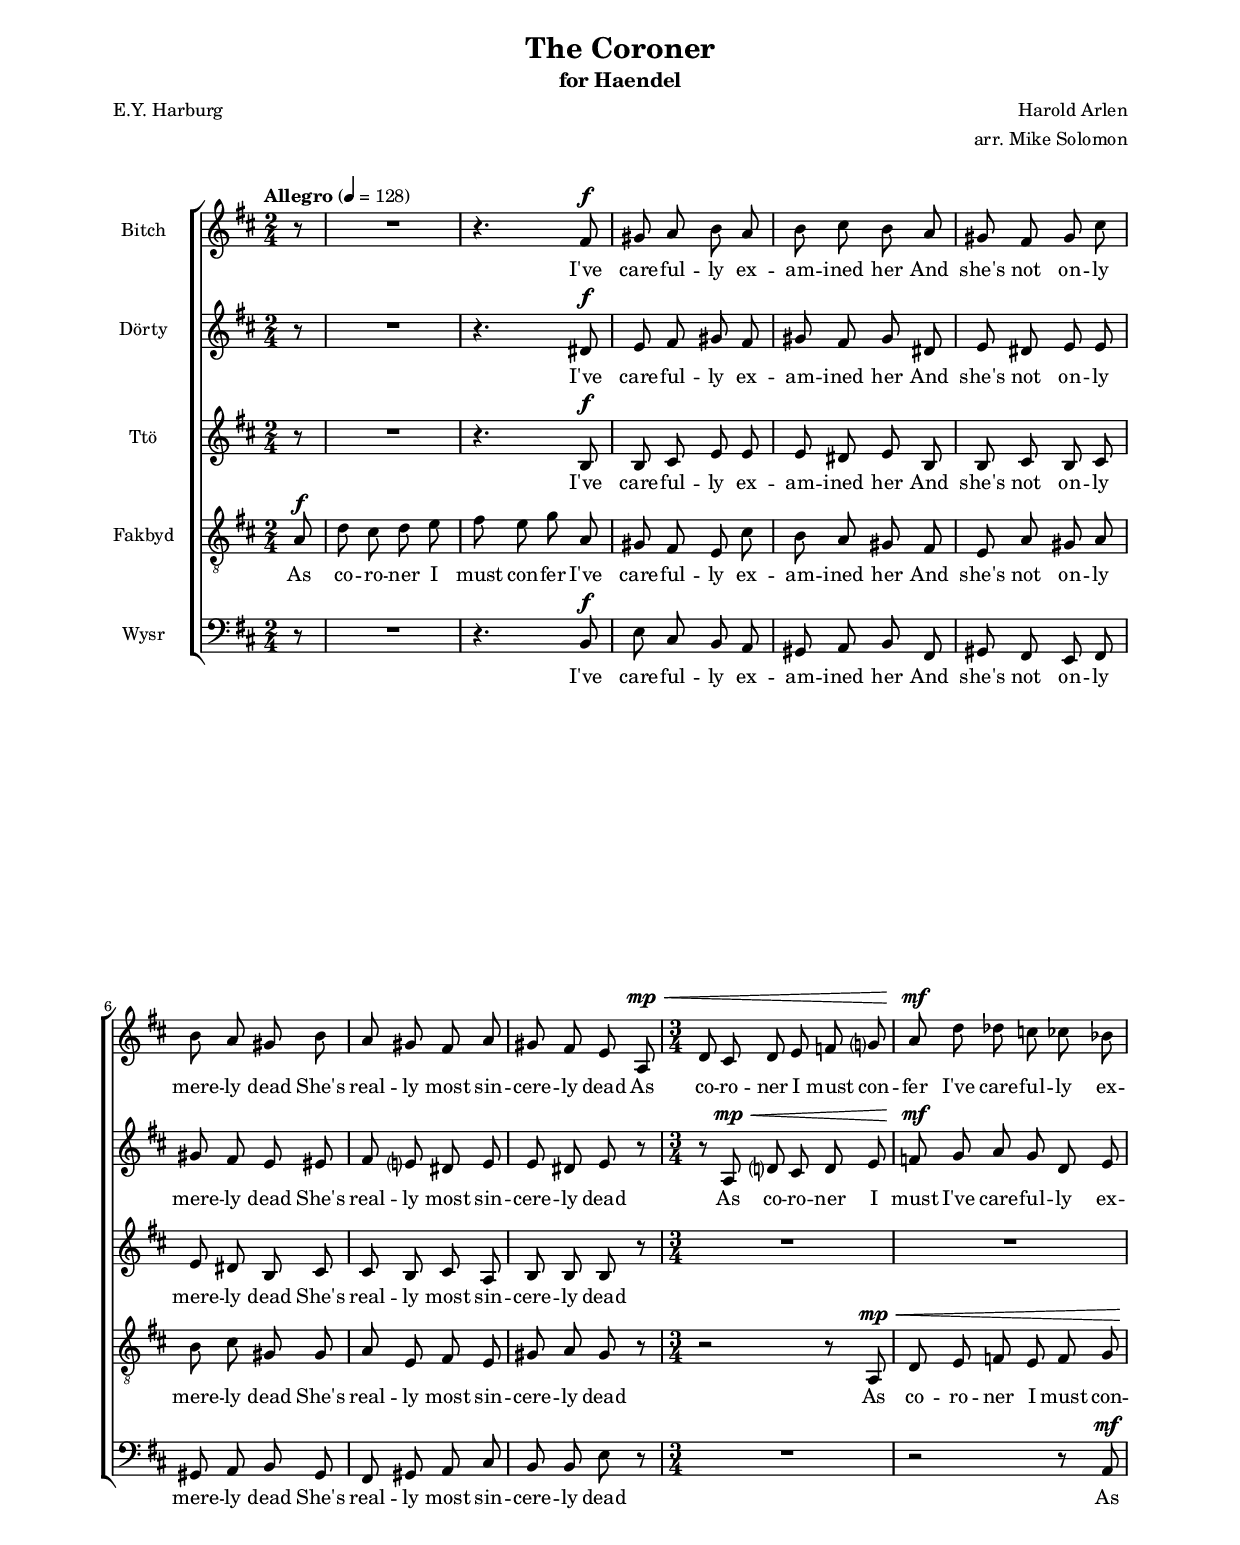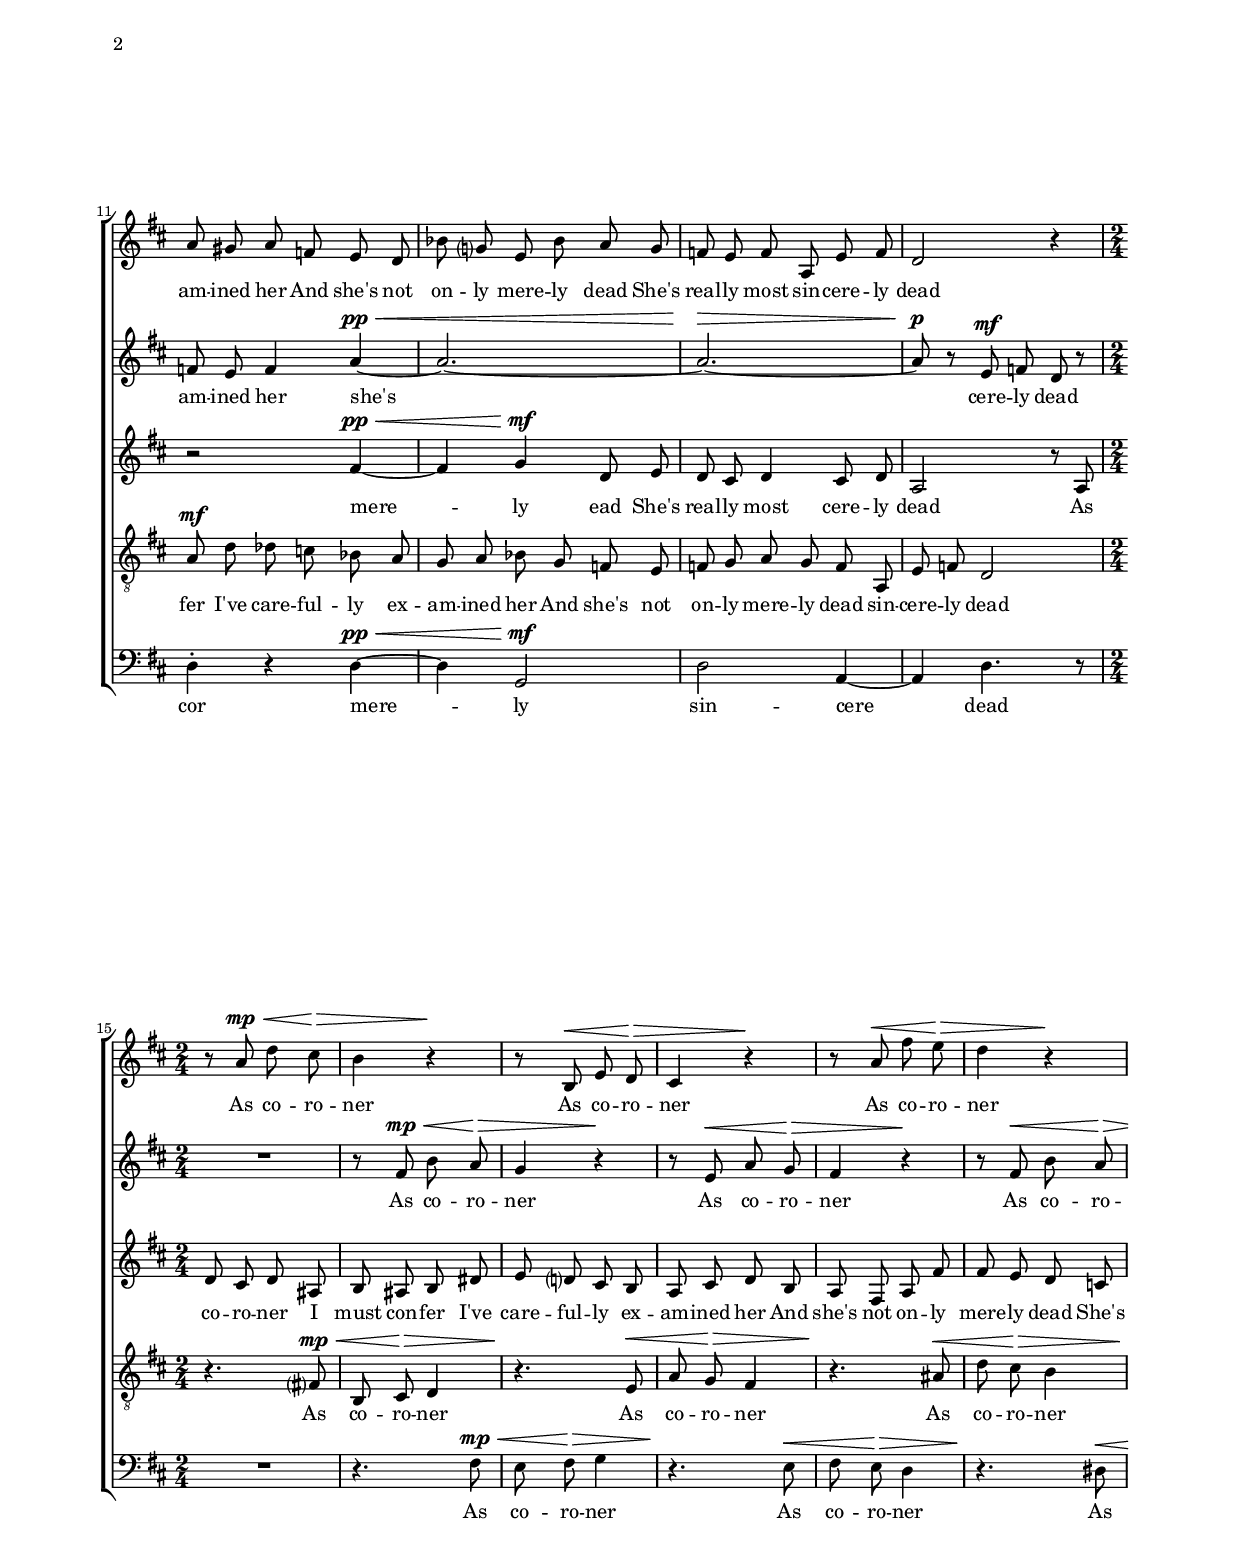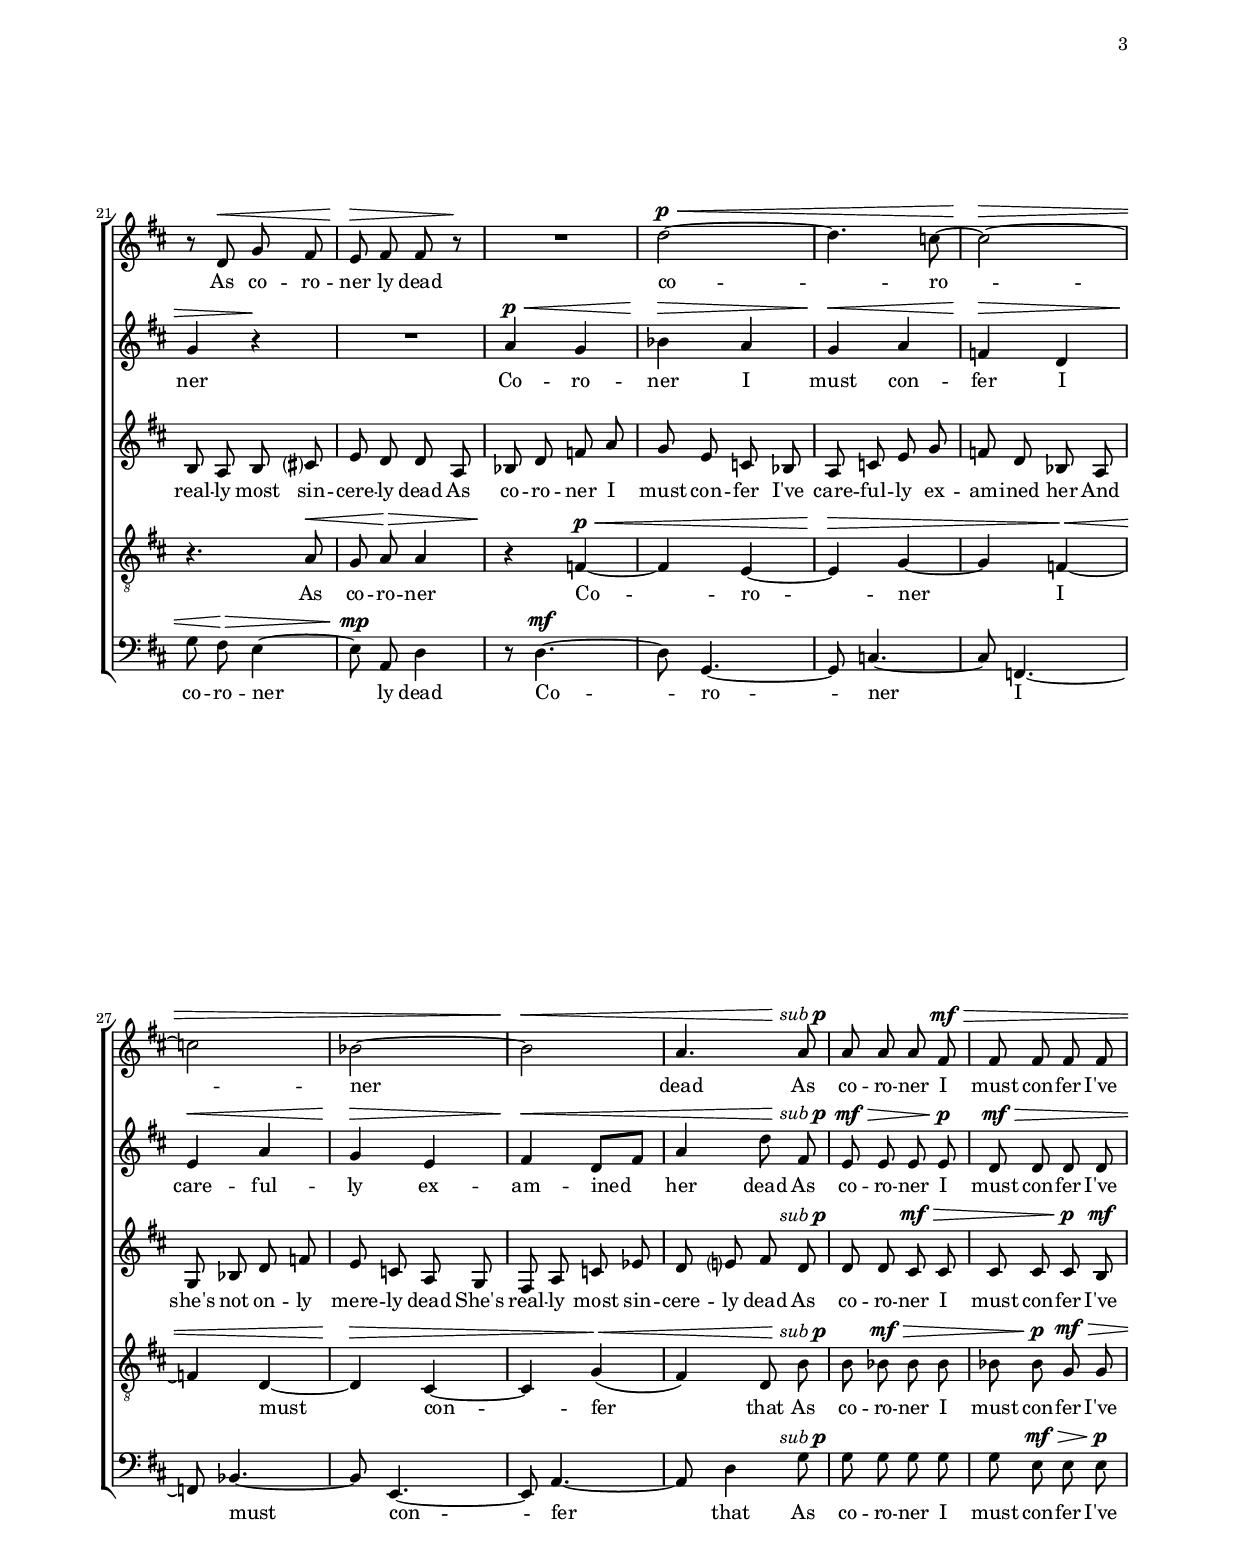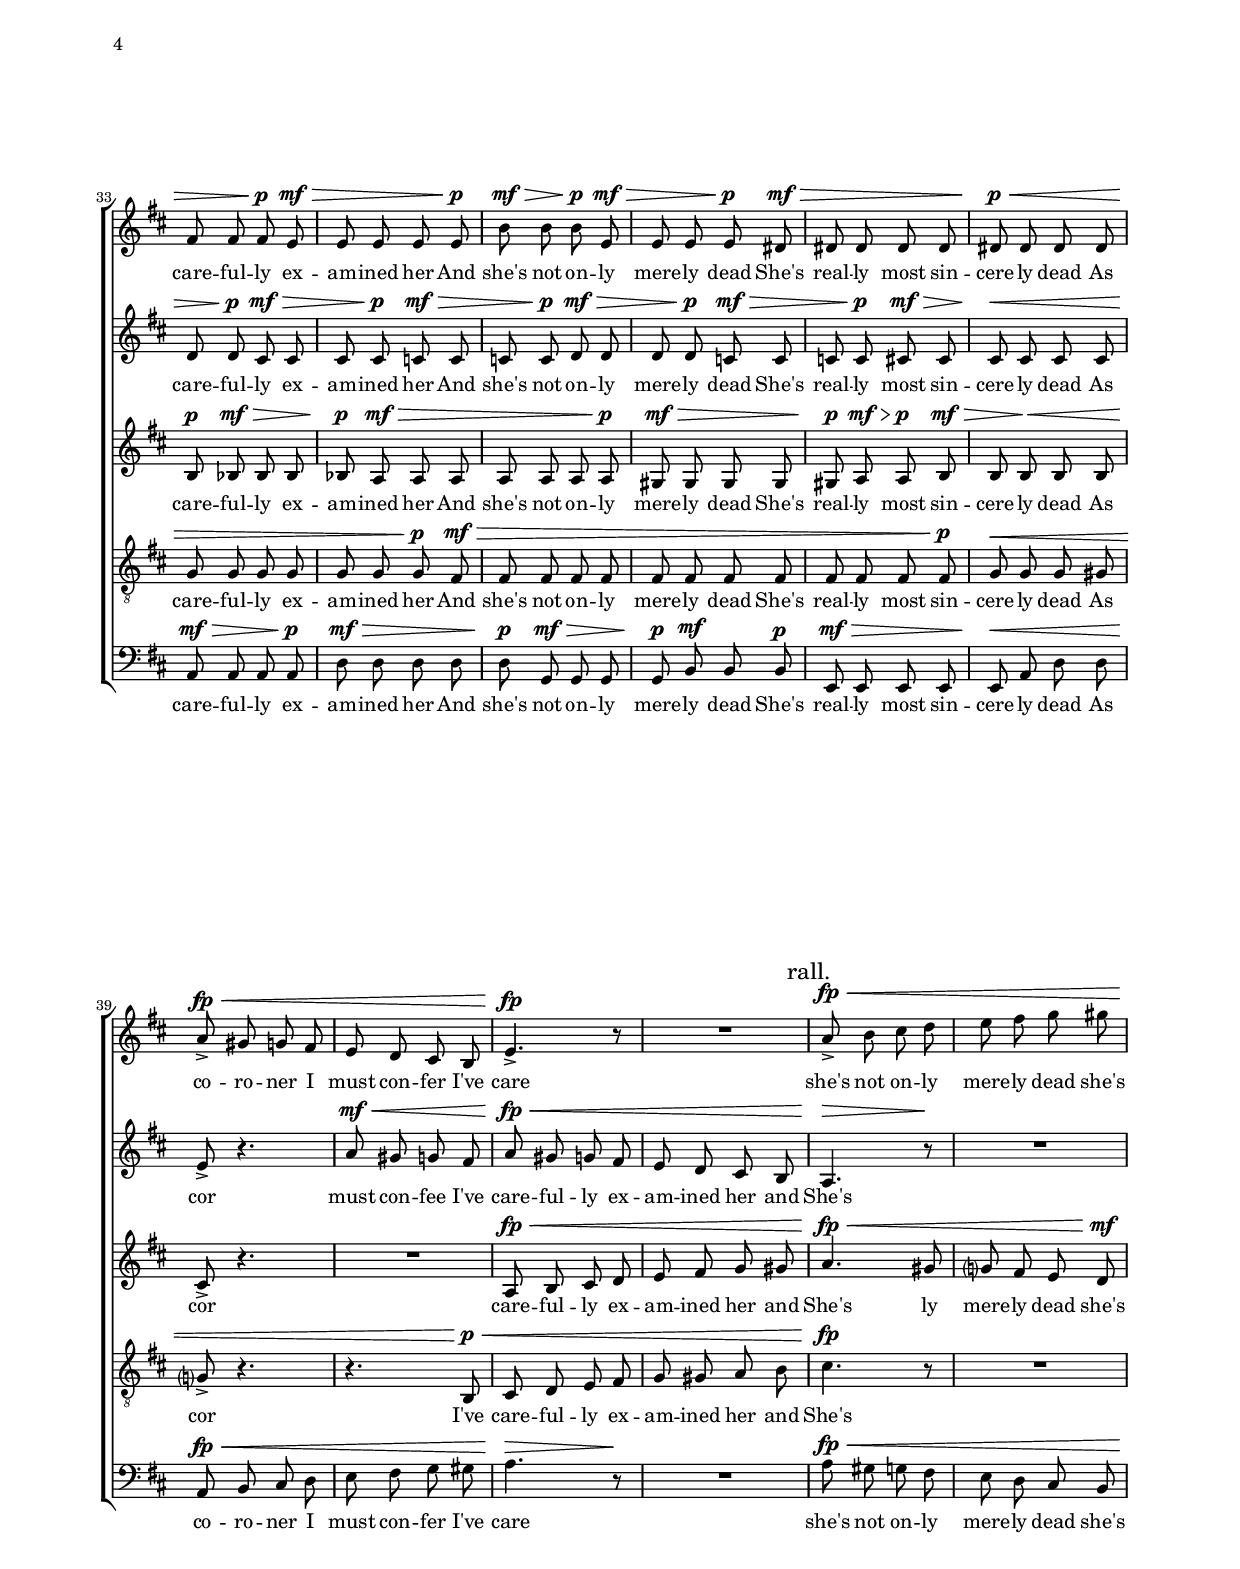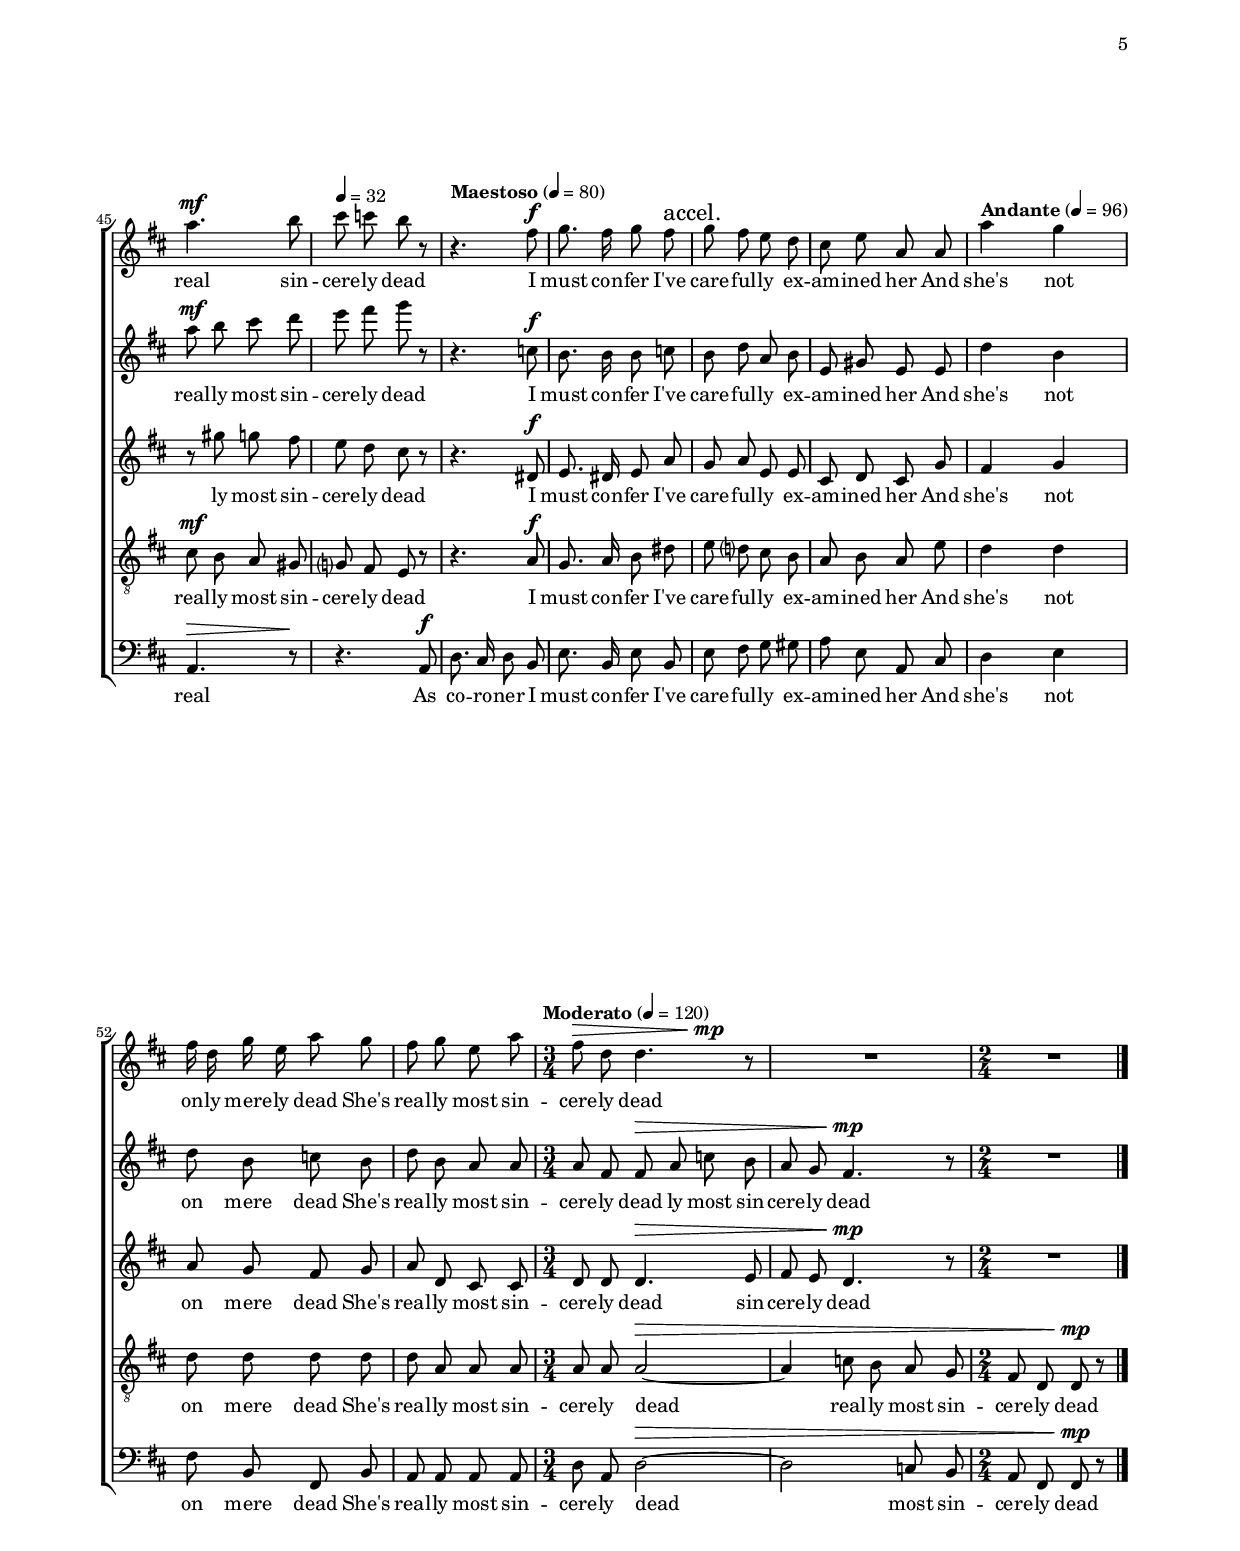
\version "2.17.0"
\include "defs-devel.ly"
\include "stylesheet.ly"

legero = \markup \italic "legero"

\header {
  title = "The Coroner" %(1)"
  subtitle = \markup { for Haendel }
  composer = "Harold Arlen"
  poet = "E.Y. Harburg"
  arranger = "arr. Mike Solomon"
}

asCoroner = \lyricmode {
  As co -- ro -- ner
}

iMustConfer = \lyricmode {
  I must con -- fer
}

firstLine = \lyricmode {
  \asCoroner \iMustConfer
}

secondLine = \lyricmode {
  I've care -- ful -- ly ex -- am -- ined her
}

thirdLine = \lyricmode {
  And she's not on -- ly mere -- ly dead
}

thirdLineShort = \lyricmode {
  And she's not on mere dead
}

fourthLine = \lyricmode {
  She's real -- ly most sin -- cere -- ly dead
}

firstPart = \lyricmode {
  \firstLine
  \secondLine
  \thirdLine
}

secondPart = \lyricmode {
  \secondLine
  \thirdLine
  \fourthLine
}

coronerWords = \lyricmode {
  \firstLine
  \secondLine
  \thirdLine
  \fourthLine
}

coronerWordsShort = \lyricmode {
  \firstLine
  \secondLine
  \thirdLineShort
  \fourthLine
}

coronerWordsShortShort = \lyricmode {
  \iMustConfer
  \secondLine
  \thirdLineShort
  \fourthLine
}

coronerWordsLast = \lyricmode {
  \iMustConfer
  \secondLine
  \thirdLine
  \fourthLine
}

%%%%%%%%%%%%%%%%%%%%%%%%%%%% first

nothing = {}

marksCoronerFirst = {
  \time 2/4
  \tempo "Allegro" 4=128
  \partial 8 s8
  %%%%%%%
  s2*8
  \time 3/4
  s2.*6 |
  \time 2/4
  s2*8 |
  s2*8 |
  s2*8 |
  s2*4 |
  \mark "rall."
  \unfoldChange #128 #52 #8 |
  \unfoldChange #52 #32 #4 |
  \tempo 4=32
  s2 |
  \tempo "Maestoso" 4=80 |
  s2*2 |
  \mark "accel."
  \unfoldChange #80 #96 #8 |
  \tempo "Andante" 4=96
  s2*2 |
  \unfoldChange #96 #120 #4 |
  \tempo "Moderato" 4=120
  \time 3/4
  s2.*2 |
  \time 2/4
  s2 | \bar "|."
}

prefatoryMatterCoronerFirst = {
  \key d \major
  #(set-accidental-style 'modern-cautionary)
  \autoBeamOff
  
}


sopranoCoronerFirst = \relative c' { \prefatoryMatterCoronerFirst
  r8 |
  R2 |
  r4. fis8^\f |
  gis a b a |
  b cis b a |
  gis fis gis cis |
  b a gis b |
  a gis fis a |
  gis fis e %{endOne%} a,^\mp^\< |
  d cis d e f g |
  a^\mf d des c ces bes |
  a gis a f e d |
  bes' g e bes' a g |
  f e f a, e' f |
  d2 r4 |
  r8 a'^\mp^\< d cis^\> |
  b4 r\! |
  r8 b,^\< e d^\> |
  cis4 r\! |
  r8 a'^\< fis' e^\> |
  d4 r\! |
  r8 d,^\< g fis |
  e^\> fis fis r\! |
  R2 |
  d'2^\p^\< ~ |
  d4. c8 ~ |
  c2^\> ~ |
  c2 |
  bes  ~ |
  bes^\< |
  a4. a8^\subPd |
  a a a fis^\mf^\> |
  fis fis fis fis |
  fis fis fis^\p e^\mf^\> |
  e e e e^\p |
  b'^\mf^\> b b^\p e,^\mf^\> |
  e e e^\p dis^\mf^\> |
  dis dis dis dis |
  dis^\p^\< dis dis dis |
  a'->^\fp^\< gis g fis |
  e d cis b |
  e4.->^\fp r8 |
  R2 |
  a8->^\fp^\< b cis d |
  e fis g gis |
  a4.^\mf b8 |
  cis c b r |
  r4. fis8^\f |
  g8. fis16 g8 fis |
  g fis e d |
  cis e a, a |
  a'4 g |
  fis16 d g e a8 g |
  fis g e a |
  << { fis d d4. r8 } { s2^\> s8\mp } >> |
  R2. |
  R2 |
}

sopranoCoronerFirstWords = \lyricmode {
  \secondPart
  \coronerWords
  \repeat unfold 4 \asCoroner
  ly dead
  co -- ro -- ner dead
  \coronerWords
  \firstLine
  I've care
  she's not on -- ly mere -- ly dead
  she's real sin -- cere -- ly dead
  \coronerWordsLast
}


mezzoCoronerFirst = \relative c' {   \prefatoryMatterCoronerFirst
  r8 |
  R2 |
  r4. dis8^\f |
  e fis gis fis |
  gis fis gis dis |
  e dis e e |
  gis fis e eis |
  fis e dis e |
  e dis e %{endOne%} r |
  r8 a,^\mp^\< d cis d e |
  f^\mf g a g d e |
  f e f4 a^\pp^\< ~ |
  a2. ~ |
  a2.^\> ~ |
  a8^\p r e^\mf f d r |
  R2 |
  r8 fis^\mp^\< b a^\> |
  g4 r\! |
  r8 e^\< a g^\> |
  fis4 r\! |
  r8 fis^\< b a^\> |
  g4 r\! |
  R2 |
  a4^\p^\< g |
  bes^\> a |
  g^\< a |
  f^\> d |
  e^\< a |
  g^\> e |
  fis^\< d8 [ fis ] |
  a4 d8 fis,^\subPd |
  e^\mf^\> e e e^\p |
  d^\mf^\> d d d |
  d d^\p cis^\mf^\> cis |
  cis cis^\p c^\mf^\> c |
  c c^\p d^\mf^\> d |
  d d^\p c^\mf^\> c |
  c c^\p cis^\mf^\> cis |
  cis\!^\< cis cis cis |
  e->\! r4. |
  a8^\mf^\< gis g fis |
  a^\fp^\< gis g fis |
  e d cis b |
  a4.^\> r8\! |
  R2 |
  a''8^\mf b cis d |
  e fis g r |
  r4. c,,8^\f |
  b8. b16 b8 c |
  b d a b |
  e, gis e e |
  d'4 b |
  d8 b c b |
  d b a a |
  a fis fis^\> a c b |
  a g fis4.^\mp r8 |
  R2 |
}

mezzoCoronerFirstWords = \lyricmode {
  \secondPart
  As co -- ro -- ner I must
  I've care -- ful -- ly ex -- am -- ined her she's
  cere -- ly dead
  \repeat unfold 3 \asCoroner
  Co -- ro -- ner I must con -- fer I care -- ful -- ly ex -- am -- ined her dead
  \coronerWords
  As cor
  must con -- fee I've care -- ful -- ly ex -- am -- ined her and
  She's
  real -- ly most sin -- cere -- ly dead
  \coronerWordsShortShort
  ly most sin -- cere -- ly dead
}

altoCoronerFirst = \relative c' {
  \prefatoryMatterCoronerFirst
  r8 |
  R2 |
  r4. b8^\f |
  b cis e e |
  e dis e b |
  b cis b cis |
  e dis b cis |
  cis b cis a |
  b b b %{endOne%} r |
  R2. |
  R2. |
  r2 fis'4^\pp^\< ~ |
  fis g^\mf d8 e |
  d8 cis d4 cis8 d |
  a2 r8 a8 |
  d cis d ais |
  b ais b dis |
  e d cis b |
  a cis d b |
  a fis a fis' |
  fis e d c |
  b a b cis |
  e d d a |
  bes d f a |
  g e c bes |
  a c e g |
  f d bes a |
  g bes d f |
  e c a g |
  fis a c ees |
  d e fis d^\subPd |
  d d cis^\mf^\> cis |
  cis cis cis^\p b^\mf |
  b^\p bes^\mf^\> bes bes |
  bes^\p a^\mf^\> a a |
  a a a a^\p |
  gis^\mf^\> gis gis gis |
  gis^\p a^\mf^\> a^\p b^\mf^\> |
  b b^\< b b |
  cis->\! r4. |
  R2 |
  a8^\fp^\< b cis d |
  e fis g gis |
  a4.^\fp^\< gis8 |
  g fis e d^\mf |
  r gis' g fis |
  e d cis r |
  r4. dis,8^\f |
  e8. dis16 e8 a |
  g a e e |
  cis d cis g' |
  fis4 g |
  a8 g fis g |
  a d, cis cis |
  d d d4.^\> e8 |
  fis e d4.^\mp r8 |
  R2 |
}

altoCoronerFirstWords = \lyricmode {
  \secondPart
  mere -- ly ead She's real -- ly most
  cere -- ly dead
  \coronerWords
  \coronerWords
  \coronerWords
  As cor
  care -- ful -- ly ex -- am -- ined her and
  She's ly mere -- ly dead she's
  ly most sin -- cere -- ly dead
  \coronerWordsShortShort
  sin -- cere -- ly dead
}

tenorCoronerFirst = \relative c' {   \prefatoryMatterCoronerFirst
  \clef "treble_8"
  a8^\f |
  d cis d e |
  fis e g a, |
  gis fis e cis' |
  b a gis fis |
  e a gis a |
  b cis gis gis |
  a e fis e |
  gis a gis %{endOne%} r |
  r2 r8 a,^\mp^\< |
  d e f e f g |
  a^\mf d des c bes a |
  g a bes g f e |
  f g a g f a, |
  e' f d2 |
  r4. fis8^\mp^\< |
  b, cis^\> d4 |
  r4.\! e8^\< |
  a g^\> fis4 |
  r4.\! ais8^\< |
  d cis^\> b4 |
  r4.\! a8^\< |
  g a^\> a4 |
  r\! f^\p^\< ~ |
  f e ~ |
  e^\> g ~ |
  g f^\< ~ |
  f d ~ |
  d^\> cis ~ |
  cis g'^\< ( |
  fis4 ) d8 b'8^\subPd |
  b bes^\mf^\> bes bes |
  bes bes^\p g^\mf^\> g |
  g g g g |
  g g g^\p fis^\mf^\> |
  fis fis fis fis |
  fis fis fis fis |
  fis fis fis fis^\p |
  g^\< g g gis |
  g-> r4. |
  r4. b,8^\p^\< |
  cis d e fis |
  g gis a b |
  cis4.^\fp r8 |
  R2 |
  cis8^\mf b a gis |
  g fis e r |
  r4. a8^\f |
  g8. a16 b8 dis |
  e d cis b |
  a b a e' |
  d4 d |
  d8 d d d |
  d a a a |
  a a a2^\> ~ |
  a4 c8 b a g |
  fis d d^\mp r |
}

tenorCoronerFirstWords = \lyricmode {
  \coronerWords
  \firstPart
  sin -- cere -- ly dead
  \repeat unfold 4 \asCoroner
  Co -- ro -- ner I must con -- fer that
  \coronerWords
  As cor
  I've care -- ful -- ly ex -- am -- ined her and She's
  real -- ly most sin -- cere -- ly dead
  \coronerWordsShortShort
  real -- ly most sin -- cere -- ly dead
}

bassCoronerFirst = \relative c {   \prefatoryMatterCoronerFirst
  \clef "bass"
  r8 |
  R2 |
  r4. b8^\f |
  e cis b a |
  gis a b fis |
  gis fis e fis |
  gis a b gis |
  fis gis a cis |
  b b e %{endOne%} r |
  R2. |
  r2 r8 a,^\mf |
  d4-. r d4^\pp^\< ~ |
  d g,2^\mf |
  d'2 a4 ~ |
  a4 d4. r8 |
  R2 |
  r4. fis8^\mp^\< |
  e fis^\> g4 |
  r4.\! e8^\< |
  fis e^\> d4 |
  r4.\! dis8^\< |
  g fis^\> e4 ~ |
  e8^\mp a, d4 |
  r8 d4.^\mf ~ |
  d8 g,4. ~ |
  g8 c4. ~ |
  c8 f,4. ~ |
  f8 bes4. ~ |
  bes8 e,4. ~ |
  e8 a4. ~ |
  a8 d4 g8^\subPd |
  g g g g |
  g e^\mf^\> e e^\p |
  a,^\mf^\> a a a^\p |
  d^\mf^\> d d d |
  d^\p g,^\mf^\> g g |
  g^\p b^\mf b b^\p |
  e,^\mf^\> e e e |
  e^\< a d d |
  a^\fp^\< b cis d |
  e fis g gis |
  a4.^\> r8\! |
  R2 |
  a8^\fp^\< gis g fis |
  e d cis b |
  a4.^\> r8\! |
  r4. a8^\f |
  d8. cis16 d8 b8 |
  e8. b16 e8 b |
  e fis g gis |
  a e a, cis |
  d4 e |
  fis8 b, fis b |
  a8 a a a |
  d a d2^\> ~ |
  d2 c8 b |
  a fis fis^\mp r |
}

bassCoronerFirstWords = \lyricmode {
  \secondPart
  As cor 
  mere -- ly
  sin -- cere dead
  \repeat unfold 3 \asCoroner ly dead
  Co -- ro -- ner I must
  con -- fer that
  \coronerWords
  \firstLine
  I've care
  she's not on -- ly mere -- ly dead she's
  real
  \coronerWordsShort
  most sin -- cere -- ly dead
}

%%% SCORE

\score {
  \new ChoirStaff <<
    \new Staff \with { instrumentName = \bitchName %shortInstrumentName = #"M."
} <<
      \new Voice = "sopranoCoronerFirst" { << { \numericTimeSignature
        \sopranoCoronerFirst
      } {
        \marksCoronerFirst
      } {
        \nothing
      }>> }
      \new Lyrics \lyricsto "sopranoCoronerFirst" {
        \sopranoCoronerFirstWords
      }
    >>
    \new Staff \with { instrumentName = \dortyName %shortInstrumentName = #"E."
} <<
      \new Voice = "mezzoCoronerFirst" { << { \numericTimeSignature
        \mezzoCoronerFirst
      } {
        \nothing
      } >> }
      \new Lyrics \lyricsto "mezzoCoronerFirst" {
        \mezzoCoronerFirstWords
      }
    >>
    \new Staff \with { instrumentName = \ttoName %shortInstrumentName = #"Mk."
} <<
      \new Voice = "altoCoronerFirst" { << { \numericTimeSignature
        \altoCoronerFirst
      } {
        \nothing
      } >> }
      \new Lyrics \lyricsto "altoCoronerFirst" {
        \altoCoronerFirstWords
      }
    >>
    \new Staff \with { instrumentName = \fakbydName %shortInstrumentName = #"R."
} <<
      \new Voice = "tenorCoronerFirst" { << { \numericTimeSignature
        \tenorCoronerFirst
      } {
        \nothing
      } >> }
      \new Lyrics \lyricsto "tenorCoronerFirst" {
        \tenorCoronerFirstWords
      }
    >>
    \new Staff \with { instrumentName = \wysrName %shortInstrumentName = #"P." %\markup { \concat { E \super u . } }
} <<
      \new Voice = "bassCoronerFirst" { << { \numericTimeSignature
        \bassCoronerFirst
      } {
        \nothing
      } >> }
      \new Lyrics \lyricsto "bassCoronerFirst" {
        \bassCoronerFirstWords
      }
    >>
  >>
  \layout {
    \context {
      \Voice
      \override TextScript #'layer = #6
      \override NoteHead #'layer = #7
      \override Glissando #'breakable = ##t
      \override TupletNumber #'breakable = ##t
      \override TupletBracket #'breakable = ##t
      \override DynamicLineSpanner.direction = #UP
      \remove "Forbid_line_break_engraver"
    }
    \context {
      \Staff
      \consists "Metronome_mark_engraver"
      \override TimeSignature #'style = #'numbered
      \override StaffSymbol #'layer = #4
      \override TimeSignature #'layer = #3
      \override TimeSignature #'whiteout = ##t
    }
    \context {
      \Lyrics
      %\override LyricText #'whiteout = ##t
      \override LyricText #'layer = #6
    }
    \context {
      \Score
      \remove "Metronome_mark_engraver"
      \override NonMusicalPaperColumn #'allow-loose-spacing = ##f
    }
  }
}

%{
%%% piano redux

\score {
  \new PianoStaff <<
    \new Staff <<
      \new Voice = "1" { \voiceOne << \sopranoCoronerFirst \marksCoronerFirst >> }
      \new Voice = "2" { \voiceTwo \mezzoCoronerFirst }
      \new Voice = "3" { \voiceThree \altoCoronerFirst }
    >>
    \new Staff <<
      \new Voice = "4" { \voiceOne \tenorCoronerFirst }
      \new Voice = "5" { \voiceTwo \bassCoronerFirst }
    >>
  >>
  \layout {
    \context {
      \Voice
      \override TextScript #'layer = #6
      \override NoteHead #'layer = #7
      \override Glissando #'breakable = ##t
      \override TupletNumber #'breakable = ##t
      \override TupletBracket #'breakable = ##t
      \override Hairpin.direction = #UP
      \override DynamicText.direction = #UP
      \remove "Forbid_line_break_engraver"
    }
    \context {
      \Staff
      \consists "Metronome_mark_engraver"
      \override TimeSignature #'style = #'numbered
      \override StaffSymbol #'layer = #4
      \override TimeSignature #'layer = #3
      \override DynamicLineSpanner.direction = #UP
      \override TimeSignature #'whiteout = ##t
    }
    \context {
      \Lyrics
      %\override LyricText #'whiteout = ##t
      \override LyricText #'layer = #6
    }
    \context {
      \Score
      \remove "Metronome_mark_engraver"
      \override NonMusicalPaperColumn #'allow-loose-spacing = ##f
    }
  }
}
%}
%%% MIDI

\score {
  \new ChoirStaff <<
    \new Staff \with { instrumentName = \bitchName %shortInstrumentName = #"M."
} <<
      \new Voice = "sopranoCoronerFirst" { << { \numericTimeSignature
        \sopranoCoronerFirst
      } {
        \marksCoronerFirst
      } >> }
      \new Lyrics \lyricsto "sopranoCoronerFirst" {
        \sopranoCoronerFirstWords
      }
    >>
    \new Staff \with { instrumentName = \dortyName %shortInstrumentName = #"E."
} <<
      \new Voice = "mezzoCoronerFirst" { \numericTimeSignature
        \mezzoCoronerFirst
      }
      \new Lyrics \lyricsto "mezzoCoronerFirst" {
        \mezzoCoronerFirstWords
      }
    >>
    \new Staff \with { instrumentName = \ttoName %shortInstrumentName = #"Mk."
} <<
      \new Voice = "altoCoronerFirst" { \numericTimeSignature
        \altoCoronerFirst
      }
      \new Lyrics \lyricsto "altoCoronerFirst" {
        \altoCoronerFirstWords
      }
    >>
    \new Staff \with { instrumentName = \fakbydName %shortInstrumentName = #"R."
} <<
      \new Voice = "tenorCoronerFirst" { \numericTimeSignature
        \tenorCoronerFirst
      }
      \new Lyrics \lyricsto "tenorCoronerFirst" {
        \tenorCoronerFirstWords
      }
    >>
    \new Staff \with { instrumentName = \wysrName %shortInstrumentName = #"P." %\markup { \concat { E \super u . } }
} <<
      \new Voice = "bassCoronerFirst" { \numericTimeSignature
        \bassCoronerFirst
      }
      \new Lyrics \lyricsto "bassCoronerFirst" {
        \bassCoronerFirstWords
      }
    >>
  >>
  \midi {}
}

%%%%%%%%%%%%%%%%%%%%%%%%%%%% second
%{
marksCoronerSecond = {
  \time 2/4
  \tempo "Adagio" 2=44
  \partial 8 s8
  %%%%%%%
  s2*13 \bar "|."
}

prefatoryMatterCoronerSecond = {
  \key d \major
  #(set-accidental-style 'modern-cautionary)
  
}

coroner = \relative c' { \autoBeamOff
  a8 d cis d e
     fis e g fis
     gis a b a
     b cis d gis,
     a fis e d
     b' g e b'
     a fis g a,
     e' fis d
}

sopranoCoronerSecond = {   \prefatoryMatterCoronerSecond
 \coroner r8 R2 R2 R2 R2 R2 }

sopranoCoronerSecondWords = \coronerWords


mezzoCoronerSecond = {   \prefatoryMatterCoronerSecond
r8 R2 \coroner R2 R2 R2 R2 }

mezzoCoronerSecondWords = \coronerWords

altoCoronerSecond = {   \prefatoryMatterCoronerSecond
r8 R2 R2 r8 \coroner r4. R2 R2 }

altoCoronerSecondWords = \coronerWords

tenorCoronerSecond = \transpose c c, {   \prefatoryMatterCoronerSecond

  \clef "treble_8"
  r8 R2 R2 R2 r4
  \coroner  r4 R2
}

tenorCoronerSecondWords = \coronerWords

bassCoronerSecond = \transpose c c, {   \prefatoryMatterCoronerSecond

  \clef "bass"
  r8 R2 R2 R2 R2 r4.
  \coroner r8
}

bassCoronerSecondWords = \coronerWords

%%% SCORE
#(set-global-staff-size 16)

\score {
  \new ChoirStaff <<
    \new Staff \with { instrumentName = \bitchName %shortInstrumentName = #"M."
} <<
      \new Voice = "sopranoCoronerSecond" { << { \numericTimeSignature
        \sopranoCoronerSecond
      } {
        \marksCoronerSecond
      } {
        \nothing
      }>> }
      \new Lyrics \lyricsto "sopranoCoronerSecond" {
        \sopranoCoronerSecondWords
      }
    >>
    \new Staff \with { instrumentName = \dortyName %shortInstrumentName = #"E."
} <<
      \new Voice = "mezzoCoronerSecond" { << { \numericTimeSignature
        \mezzoCoronerSecond
      } {
        \nothing
      } >> }
      \new Lyrics \lyricsto "mezzoCoronerSecond" {
        \mezzoCoronerSecondWords
      }
    >>
    \new Staff \with { instrumentName = \ttoName %shortInstrumentName = #"Mk."
} <<
      \new Voice = "altoCoronerSecond" { << { \numericTimeSignature
        \altoCoronerSecond
      } {
        \nothing
      } >> }
      \new Lyrics \lyricsto "altoCoronerSecond" {
        \altoCoronerSecondWords
      }
    >>
    \new Staff \with { instrumentName = \fakbydName %shortInstrumentName = #"R."
} <<
      \new Voice = "tenorCoronerSecond" { << { \numericTimeSignature
        \tenorCoronerSecond
      } {
        \nothing
      } >> }
      \new Lyrics \lyricsto "tenorCoronerSecond" {
        \tenorCoronerSecondWords
      }
    >>
    \new Staff \with { instrumentName = \wysrName %shortInstrumentName = #"P." %\markup { \concat { E \super u . } }
} <<
      \new Voice = "bassCoronerSecond" { << { \numericTimeSignature
        \bassCoronerSecond
      } {
        \nothing
      } >> }
      \new Lyrics \lyricsto "bassCoronerSecond" {
        \bassCoronerSecondWords
      }
    >>
  >>
  \layout {
    \context {
      \Voice
      \override TextScript #'layer = #6
      \override NoteHead #'layer = #7
      \override Glissando #'breakable = ##t
      \override TupletNumber #'breakable = ##t
      \override TupletBracket #'breakable = ##t
      \override DynamicLineSpanner.direction = #UP
      \remove "Forbid_line_break_engraver"
    }
    \context {
      \Staff
      \consists "Metronome_mark_engraver"
      \override TimeSignature #'style = #'numbered
      \override StaffSymbol #'layer = #4
      \override TimeSignature #'layer = #3
      \override TimeSignature #'whiteout = ##t
    }
    \context {
      \Lyrics
      %\override LyricText #'whiteout = ##t
      \override LyricText #'layer = #6
    }
    \context {
      \Score
      \remove "Metronome_mark_engraver"
      \override NonMusicalPaperColumn #'allow-loose-spacing = ##f
    }
  }
}


%%% piano redux
#(set-global-staff-size 20)

\score {
  \new PianoStaff <<
    \new Staff <<
      \new Voice = "1" { \voiceOne << \sopranoCoronerSecond \marksCoronerSecond >> }
      \new Voice = "2" { \voiceTwo \mezzoCoronerSecond }
      \new Voice = "3" { \voiceThree \altoCoronerSecond }
    >>
    \new Staff <<
      \new Voice = "4" { \voiceOne \tenorCoronerSecond }
      \new Voice = "5" { \voiceTwo \bassCoronerSecond }
    >>
  >>
  \layout {
    \context {
      \Voice
      \override TextScript #'layer = #6
      \override NoteHead #'layer = #7
      \override Glissando #'breakable = ##t
      \override TupletNumber #'breakable = ##t
      \override TupletBracket #'breakable = ##t
      \override Hairpin.direction = #UP
      \override DynamicText.direction = #UP
      \remove "Forbid_line_break_engraver"
    }
    \context {
      \Staff
      \consists "Metronome_mark_engraver"
      \override TimeSignature #'style = #'numbered
      \override StaffSymbol #'layer = #4
      \override TimeSignature #'layer = #3
      \override DynamicLineSpanner.direction = #UP
      \override TimeSignature #'whiteout = ##t
    }
    \context {
      \Lyrics
      %\override LyricText #'whiteout = ##t
      \override LyricText #'layer = #6
    }
    \context {
      \Score
      \remove "Metronome_mark_engraver"
      \override NonMusicalPaperColumn #'allow-loose-spacing = ##f
    }
  }
}

%%% MIDI

\score {
  \new ChoirStaff <<
    \new Staff \with { instrumentName = \bitchName %shortInstrumentName = #"M."
} <<
      \new Voice = "sopranoCoronerSecond" { << { \numericTimeSignature
        \sopranoCoronerSecond
      } {
        \marksCoronerSecond
      } >> }
      \new Lyrics \lyricsto "sopranoCoronerSecond" {
        \sopranoCoronerSecondWords
      }
    >>
    \new Staff \with { instrumentName = \dortyName %shortInstrumentName = #"E."
} <<
      \new Voice = "mezzoCoronerSecond" { \numericTimeSignature
        \mezzoCoronerSecond
      }
      \new Lyrics \lyricsto "mezzoCoronerSecond" {
        \mezzoCoronerSecondWords
      }
    >>
    \new Staff \with { instrumentName = \ttoName %shortInstrumentName = #"Mk."
} <<
      \new Voice = "altoCoronerSecond" { \numericTimeSignature
        \altoCoronerSecond
      }
      \new Lyrics \lyricsto "altoCoronerSecond" {
        \altoCoronerSecondWords
      }
    >>
    \new Staff \with { instrumentName = \fakbydName %shortInstrumentName = #"R."
} <<
      \new Voice = "tenorCoronerSecond" { \numericTimeSignature
        \tenorCoronerSecond
      }
      \new Lyrics \lyricsto "tenorCoronerSecond" {
        \tenorCoronerSecondWords
      }
    >>
    \new Staff \with { instrumentName = \wysrName %shortInstrumentName = #"P." %\markup { \concat { E \super u . } }
} <<
      \new Voice = "bassCoronerSecond" { \numericTimeSignature
        \bassCoronerSecond
      }
      \new Lyrics \lyricsto "bassCoronerSecond" {
        \bassCoronerSecondWords
      }
    >>
  >>
  \midi {}
}
%}